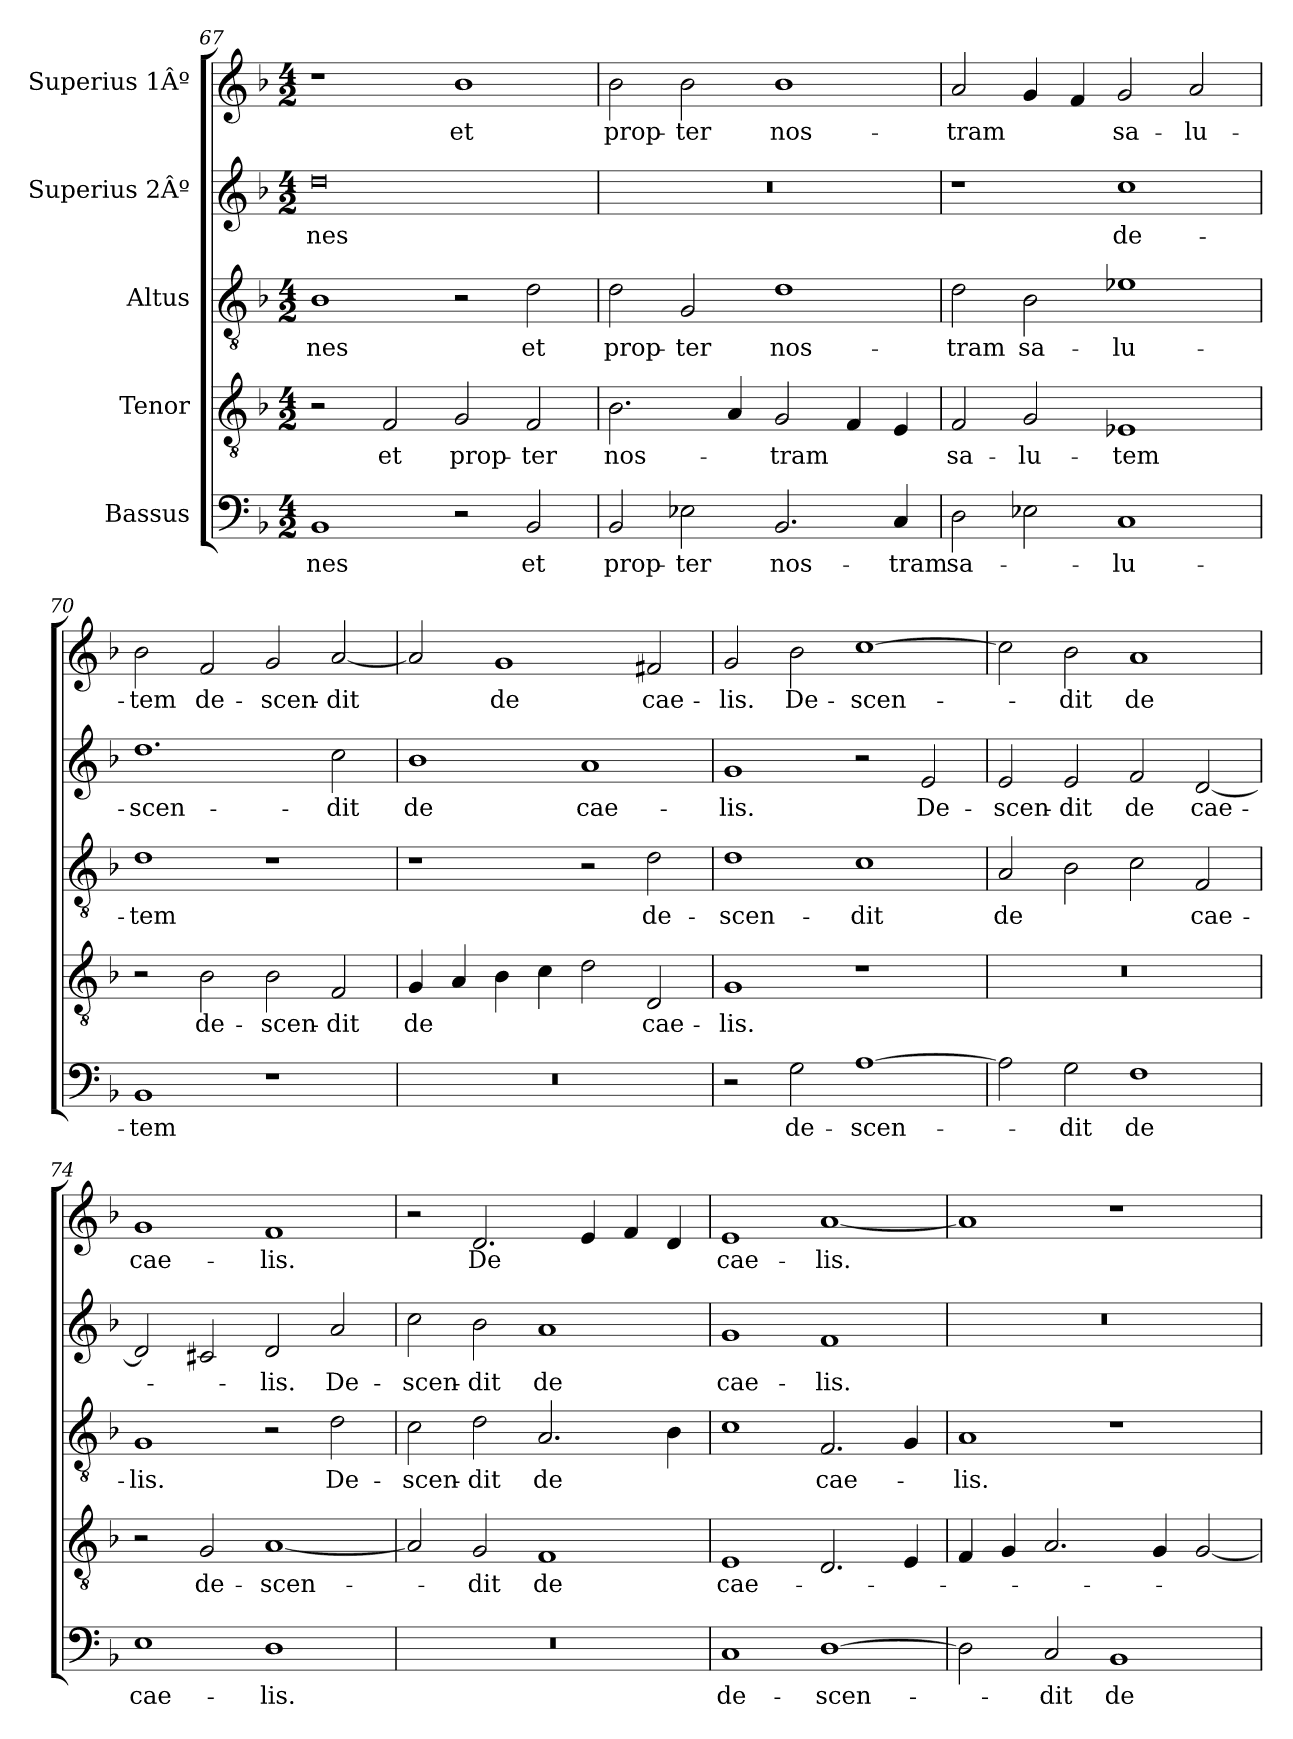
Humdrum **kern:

**kern	**text	**kern	**text	**kern	**text	**kern	**text	**kern	**text
*part5	*part5	*part4	*part4	*part3	*part3	*part2	*part2	*part1	*part1
*staff5	*staff5	*staff4	*staff4	*staff3	*staff3	*staff2	*staff2	*staff1	*staff1
*I"Bassus	*	*I"Tenor	*	*I"Altus	*	*I"Superius 2Âº	*	*I"Superius 1Âº	*
*clefF4	*	*clefGv2	*	*clefGv2	*	*clefG2	*	*clefG2	*
*k[b-]	*	*k[b-]	*	*k[b-]	*	*k[b-]	*	*k[b-]	*
*M4/2	*	*M4/2	*	*M4/2	*	*M4/2	*	*M4/2	*
=67	=67	=67	=67	=67	=67	=67	=67	=67	=67
1BB-/	-nes	2r	.	1B-\	-nes	0dd\	-nes	1r	.
.	.	2F/	et	.	.	.	.	.	.
2r	.	2G/	prop-	2r	.	.	.	1b-\	et
2BB-/	et	2F/	-ter	2d\	et	.	.	.	.
=68	=68	=68	=68	=68	=68	=68	=68	=68	=68
2BB-/	prop-	2.B-\	nos-	2d\	prop-	0r	.	2b-\	prop-
2E-X\	-ter	.	.	2G/	-ter	.	.	2b-\	-ter
.	.	4A/	.	.	.	.	.	.	.
2.BB-/	nos-	2G/	-tram	1d\	nos-	.	.	1b-\	nos-
.	.	4F/	.	.	.	.	.	.	.
4C/	-tram	4E/	.	.	.	.	.	.	.
=69	=69	=69	=69	=69	=69	=69	=69	=69	=69
2D\	sa-	2F/	sa-	2d\	-tram	1r	.	2a/	-tram
2E-X\	.	2G/	-lu-	2B-\	sa-	.	.	4g/	.
.	.	.	.	.	.	.	.	4f/	.
1C/	-lu-	1E-X/	-tem	1e-X\	-lu-	1cc\	de-	2g/	sa-
.	.	.	.	.	.	.	.	2a/	-lu-
=70	=70	=70	=70	=70	=70	=70	=70	=70	=70
1BB-/	-tem	2r	.	1d\	-tem	1.dd\	-scen-	2b-\	-tem
.	.	2B-\	de-	.	.	.	.	2f/	de-
1r	.	2B-\	-scen-	1r	.	.	.	2g/	-scen-
.	.	2F/	-dit	.	.	2cc\	-dit	[2a/	-dit
=71	=71	=71	=71	=71	=71	=71	=71	=71	=71
0r	.	4G/	de	1r	.	1b-\	de	2a/]	.
.	.	4A/	.	.	.	.	.	.	.
.	.	4B-\	.	.	.	.	.	1g/	de
.	.	4c\	.	.	.	.	.	.	.
.	.	2d\	.	2r	.	1a/	cae-	.	.
.	.	2D/	cae-	2d\	de-	.	.	2f#X/	cae-
=72	=72	=72	=72	=72	=72	=72	=72	=72	=72
2r	.	1G/	-lis.	1d\	-scen-	1g/	-lis.	2g/	-lis.
2G\	de-	.	.	.	.	.	.	2b-\	De-
[1A\	-scen-	1r	.	1c\	-dit	2r	.	[1cc\	-scen-
.	.	.	.	.	.	2e/	De-	.	.
=73	=73	=73	=73	=73	=73	=73	=73	=73	=73
2A\]	.	0r	.	2A/	de	2e/	-scen-	2cc\]	.
2G\	-dit	.	.	2B-\	.	2e/	-dit	2b-\	-dit
1F\	de	.	.	2c\	.	2f/	de	1a/	de
.	.	.	.	2F/	cae-	[2d/	cae-	.	.
=74	=74	=74	=74	=74	=74	=74	=74	=74	=74
1E\	cae-	2r	.	1G/	-lis.	2d/]	.	1g/	cae-
.	.	2G/	de-	.	.	2c#X/	.	.	.
1D\	-lis.	[1A/	-scen-	2r	.	2d/	-lis.	1f/	-lis.
.	.	.	.	2d\	De-	2a/	De-	.	.
=75	=75	=75	=75	=75	=75	=75	=75	=75	=75
0r	.	2A/]	.	2c\	-scen-	2cc\	-scen-	2r	.
.	.	2G/	-dit	2d\	-dit	2b-\	-dit	2.d/	De
.	.	1F/	de	2.A/	de	1a/	de	.	.
.	.	.	.	.	.	.	.	4e/	.
.	.	.	.	.	.	.	.	4f/	.
.	.	.	.	4B-\	.	.	.	4d/	.
=76	=76	=76	=76	=76	=76	=76	=76	=76	=76
1C/	de-	1E/	cae-	1c\	.	1g/	cae-	1e/	cae-
[1D\	-scen-	2.D/	.	2.F/	cae-	1f/	-lis.	[1a/	-lis.
.	.	4E/	.	4G/	.	.	.	.	.
=77	=77	=77	=77	=77	=77	=77	=77	=77	=77
2D\]	.	4F/	.	1A/	-lis.	0r	.	1a/]	.
.	.	4G/	.	.	.	.	.	.	.
2C/	-dit	2.A/	.	.	.	.	.	.	.
1BB-/	de	.	.	1r	.	.	.	1r	.
.	.	4G/	.	.	.	.	.	.	.
.	.	[2G/	.	.	.	.	.	.	.
=	=	=	=	=	=	=	=	=	=
*-	*-	*-	*-	*-	*-	*-	*-	*-	*-
